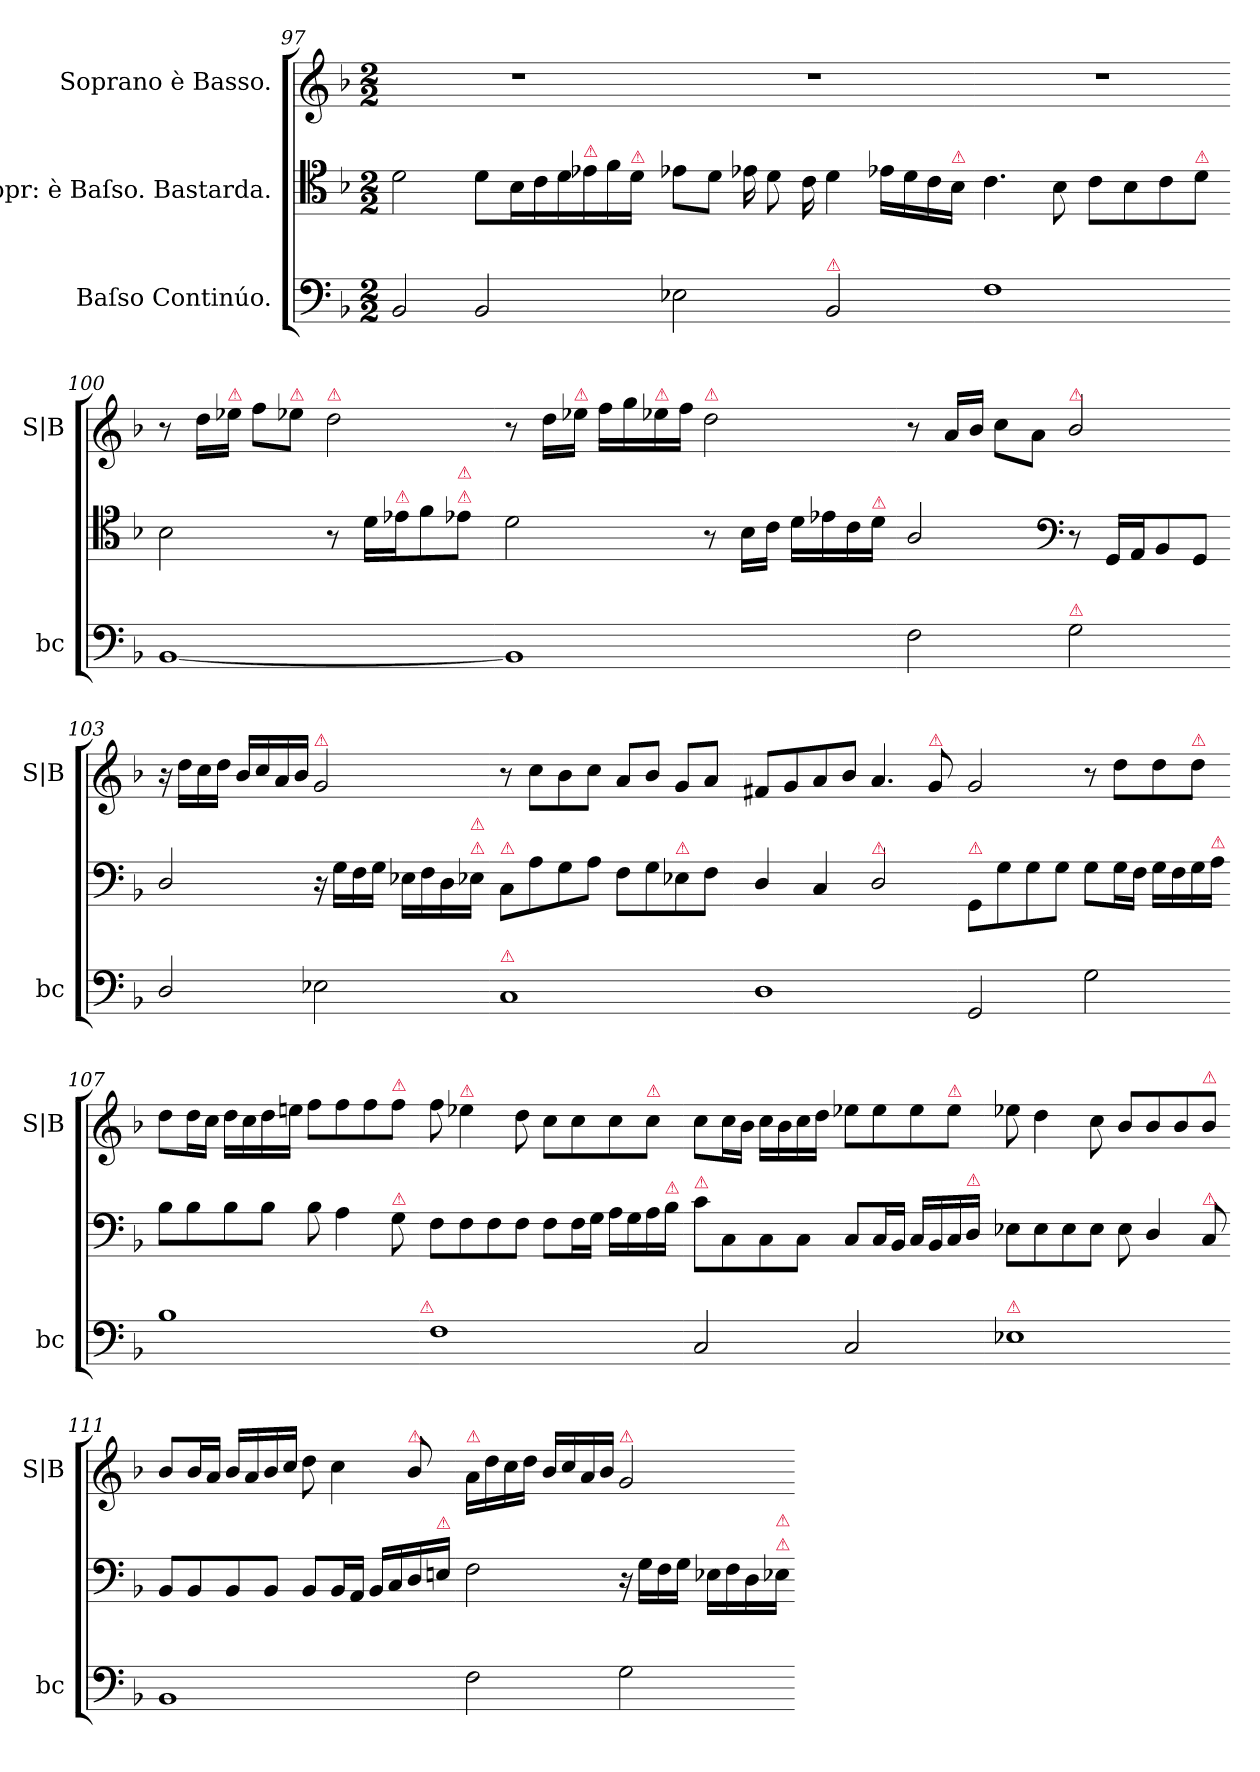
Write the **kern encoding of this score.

**kern	**kern	**kern
*part3	*part2	*part1
*staff3	*staff2	*staff1
*I"Baſso Continúo.	*I"Sopr: è Baſso. Bastarda.	*I"Soprano è Basso.
*I'bc	*	*I'S|B
*clefF4	*clefC4	*clefG2
*k[b-]	*k[b-]	*k[b-]
*M2/2	*M2/2	*M2/2
=97	=97	=97
2BB-/	2d\	1r
2BB-/	8d\L	.
.	16B-\L	.
.	16c\	.
.	16d\	.
!	!LO:TX:a:color=crimson:t=⚠	!
.	16e-X\	.
.	16f\	.
!	!LO:TX:a:color=crimson:t=⚠	!
.	16d\JJ	.
=98-	=98-	=98-
2E-X\	8e-X\L	1r
.	8d\J	.
.	16e-X\	.
.	8d\	.
.	16c\	.
!LO:TX:a:color=crimson:t=⚠	!	!
2BB-/	4d\	.
.	16e-X\LL	.
.	16d\	.
.	16c\	.
!	!LO:TX:a:color=crimson:t=⚠	!
.	16B-\JJ	.
=99-	=99-	=99-
1F	4.c\	1r
.	8B-\	.
.	8c\L	.
.	8B-\	.
.	8c\	.
!	!LO:TX:a:color=crimson:t=⚠	!
.	8d\J	.
=100-	=100-	=100-
[1BB-	2B-\	8r
.	.	16dd\LL
!	!	!LO:TX:a:color=crimson:t=⚠
.	.	16ee-X\JJ
.	.	8ff\L
!	!	!LO:TX:a:color=crimson:t=⚠
.	.	8ee-X\J
!	!	!LO:TX:a:color=crimson:t=⚠
.	8r	2dd\
.	16d\LL	.
!	!LO:TX:a:color=crimson:t=⚠	!
.	16e-X\J	.
.	8f\	.
!	!LO:TX:a:color=crimson:t=⚠	!
!	!LO:TX:a:color=crimson:t=⚠	!
.	8e-X\J	.
=101-	=101-	=101-
1BB-]	2d\	8r
.	.	16dd\LL
!	!	!LO:TX:a:color=crimson:t=⚠
.	.	16ee-X\JJ
.	.	16ff\LL
.	.	16gg\
!	!	!LO:TX:a:color=crimson:t=⚠
.	.	16ee-X\
.	.	16ff\JJ
!	!	!LO:TX:a:color=crimson:t=⚠
.	8r	2dd\
.	16B-\LL	.
.	16c\JJ	.
.	16d\LL	.
.	16e-X\	.
.	16c\	.
!	!LO:TX:a:color=crimson:t=⚠	!
.	16d\JJ	.
=102-	=102-	=102-
2F\	2A/	8r
.	.	16a/LL
.	.	16b-/JJ
.	.	8cc\L
.	.	8a\J
*	*clefF4	*
!	!	!LO:TX:a:color=crimson:t=⚠
!LO:TX:a:color=crimson:t=⚠	!	!
2G\	8r	2b-/
.	16GG/LL	.
.	16AA/J	.
.	8BB-/	.
.	8GG/J	.
=103-	=103-	=103-
2D/	2D/	16r
.	.	16dd\LL
.	.	16cc\
.	.	16dd\JJ
.	.	16b-/LL
.	.	16cc/
.	.	16a/
.	.	16b-/JJ
!	!	!LO:TX:a:color=crimson:t=⚠
2E-X\	16r	2g/
.	16G\LL	.
.	16F\	.
.	16G\JJ	.
.	16E-X\LL	.
.	16F\	.
.	16D\	.
!	!LO:TX:a:color=crimson:t=⚠	!
!	!LO:TX:a:color=crimson:t=⚠	!
.	16E-X\JJ	.
=104-	=104-	=104-
!	!LO:TX:a:color=crimson:t=⚠	!
!LO:TX:a:color=crimson:t=⚠	!	!
1C	8C/L	8r
.	8A\	8cc\L
.	8G\	8b-\
.	8A\J	8cc\J
.	8F\L	8a/L
.	8G\	8b-/J
!	!LO:TX:a:color=crimson:t=⚠	!
.	8E-X\	8g/L
.	8F\J	8a/J
=105-	=105-	=105-
1D	4D/	8f#X/L
.	.	8g/
.	4C/	8a/
.	.	8b-/J
!	!LO:TX:a:color=crimson:t=⚠	!
.	2D/	4.a/
!	!	!LO:TX:a:color=crimson:t=⚠
.	.	8g/
=106-	=106-	=106-
!	!LO:TX:a:color=crimson:t=⚠	!
2GG/	8GG/L	2g/
.	8G\	.
.	8G\	.
.	8G\J	.
2G\	8G\L	8r
.	16G\L	8dd\L
.	16F\JJ	.
.	16G\LL	8dd\
.	16F\	.
!	!	!LO:TX:a:color=crimson:t=⚠
.	16G\	8dd\J
!	!LO:TX:a:color=crimson:t=⚠	!
.	16A\JJ	.
=107-	=107-	=107-
1B-	8B-\L	8dd\L
.	8B-\	16dd\L
.	.	16cc\JJ
.	8B-\	16dd\LL
.	.	16cc\
.	8B-\J	16dd\
.	.	16een\JJ
.	8B-\	8ff\L
.	4A\	8ff\
.	.	8ff\
!	!	!LO:TX:a:color=crimson:t=⚠
!	!LO:TX:a:color=crimson:t=⚠	!
.	8G\	8ff\J
!LO:TX:a:color=crimson:t=⚠	!	!
=108-	=108-	=108-
1F	8F\L	8ff\
!	!	!LO:TX:a:color=crimson:t=⚠
.	8F\	4ee-X\
.	8F\	.
.	8F\J	8dd\
.	8F\L	8cc\L
.	16F\L	8cc\
.	16G\JJ	.
.	16A\LL	8cc\
.	16G\	.
!	!	!LO:TX:a:color=crimson:t=⚠
.	16A\	8cc\J
!	!LO:TX:a:color=crimson:t=⚠	!
.	16B-\JJ	.
=109-	=109-	=109-
!	!LO:TX:a:color=crimson:t=⚠	!
2C/	8c\L	8cc\L
.	8C\	16cc\L
.	.	16b-\JJ
.	8C\	16cc\LL
.	.	16b-\
.	8C\J	16cc\
.	.	16dd\JJ
2C/	8C/L	8ee-X\L
.	16C/L	8ee-\
.	16BB-/JJ	.
.	16C/LL	8ee-\
.	16BB-/	.
!	!	!LO:TX:a:color=crimson:t=⚠
.	16C/	8ee-\J
!	!LO:TX:a:color=crimson:t=⚠	!
.	16D/JJ	.
=110-	=110-	=110-
!LO:TX:a:color=crimson:t=⚠	!	!
1E-X	8E-X\L	8ee-X\
.	8E-\	4dd\
.	8E-\	.
.	8E-\J	8cc\
.	8E-\	8b-/L
.	4D/	8b-/
.	.	8b-/
!	!	!LO:TX:a:color=crimson:t=⚠
!	!LO:TX:a:color=crimson:t=⚠	!
.	8C/	8b-/J
=111-	=111-	=111-
1BB-	8BB-/L	8b-/L
.	8BB-/	16b-/L
.	.	16a/JJ
.	8BB-/	16b-/LL
.	.	16a/
.	8BB-/J	16b-/
.	.	16cc/JJ
.	8BB-/L	8dd\
.	16BB-/L	4cc\
.	16AA/JJ	.
.	16BB-/LL	.
.	16C/	.
!	!	!LO:TX:a:color=crimson:t=⚠
.	16D/	8b-/
!	!LO:TX:a:color=crimson:t=⚠	!
.	16En/JJ	.
=112-	=112-	=112-
!	!	!LO:TX:a:color=crimson:t=⚠
2F\	2F\	16a/LL
.	.	16dd\
.	.	16cc\
.	.	16dd\JJ
.	.	16b-/LL
.	.	16cc/
.	.	16a/
.	.	16b-/JJ
!	!	!LO:TX:a:color=crimson:t=⚠
2G\	16r	2g/
.	16G\LL	.
.	16F\	.
.	16G\JJ	.
.	16E-X\LL	.
.	16F\	.
.	16D\	.
!	!LO:TX:a:color=crimson:t=⚠	!
!	!LO:TX:a:color=crimson:t=⚠	!
.	16E-X\JJ	.
=-	=-	=-
*-	*-	*-
